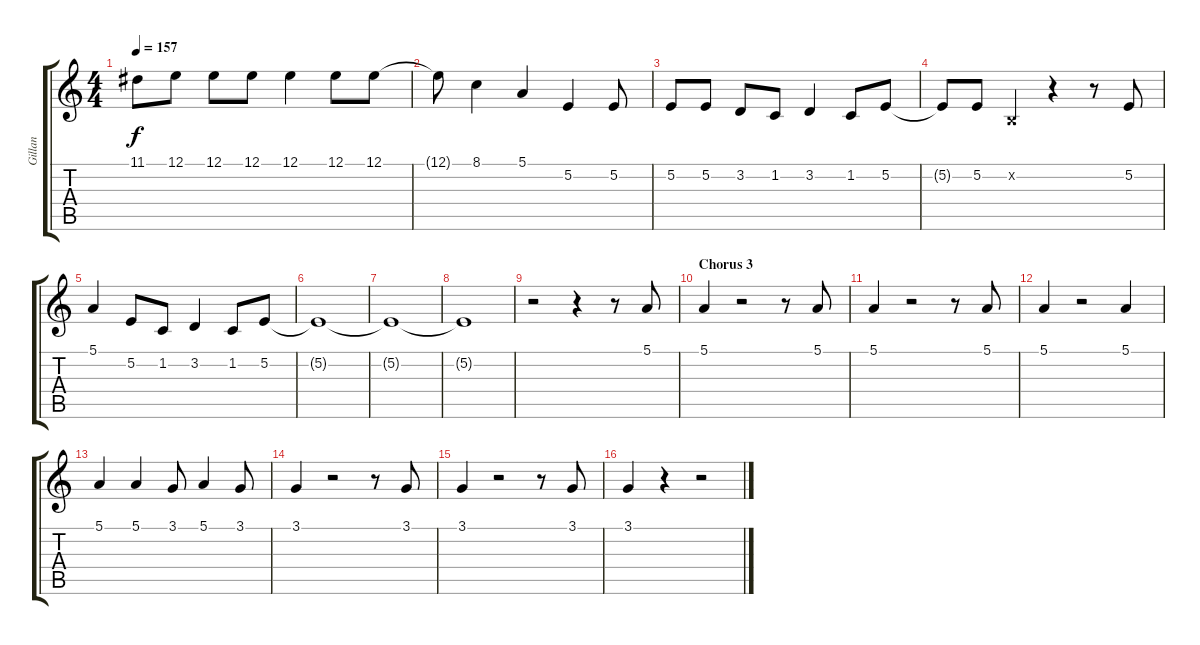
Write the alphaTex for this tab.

\track ("Gillan" "Gillan") {instrument baritonesax}
\staff {score tabs}
\tuning (E4 B3 G3 D3 A2 E2) {hide}
\ts (4 4)
\tempo 157
\clef g2
\ks c
11.1.8{dy f} 12.1.8 12.1.8 12.1.8 12.1.4 12.1.8 12.1.8 |
12.1{t}.8 8.1.4 5.1.4 5.2.4 5.2.8 |
5.2.8 5.2.8 3.2.8 1.2.8 3.2.4 1.2.8 5.2.8 |
5.2{t}.8 5.2.8 0.2{x}.4 r.4 r.8 5.2.8 |
5.1.4 5.2.8 1.2.8 3.2.4 1.2.8 5.2.8 |
5.2{t}.1 |
5.2{t}.1 |
5.2{t}.1 |
r.2 r.4 r.8 5.1.8 |
\section ("" "Chorus 3")
5.1.4 r.2 r.8 5.1.8 |
5.1.4 r.2 r.8 5.1.8 |
5.1.4 r.2 5.1.4 |
5.1.4 5.1.4 3.1.8 5.1.4 3.1.8 |
3.1.4 r.2 r.8 3.1.8 |
3.1.4 r.2 r.8 3.1.8 |
3.1.4 r.4 r.2
